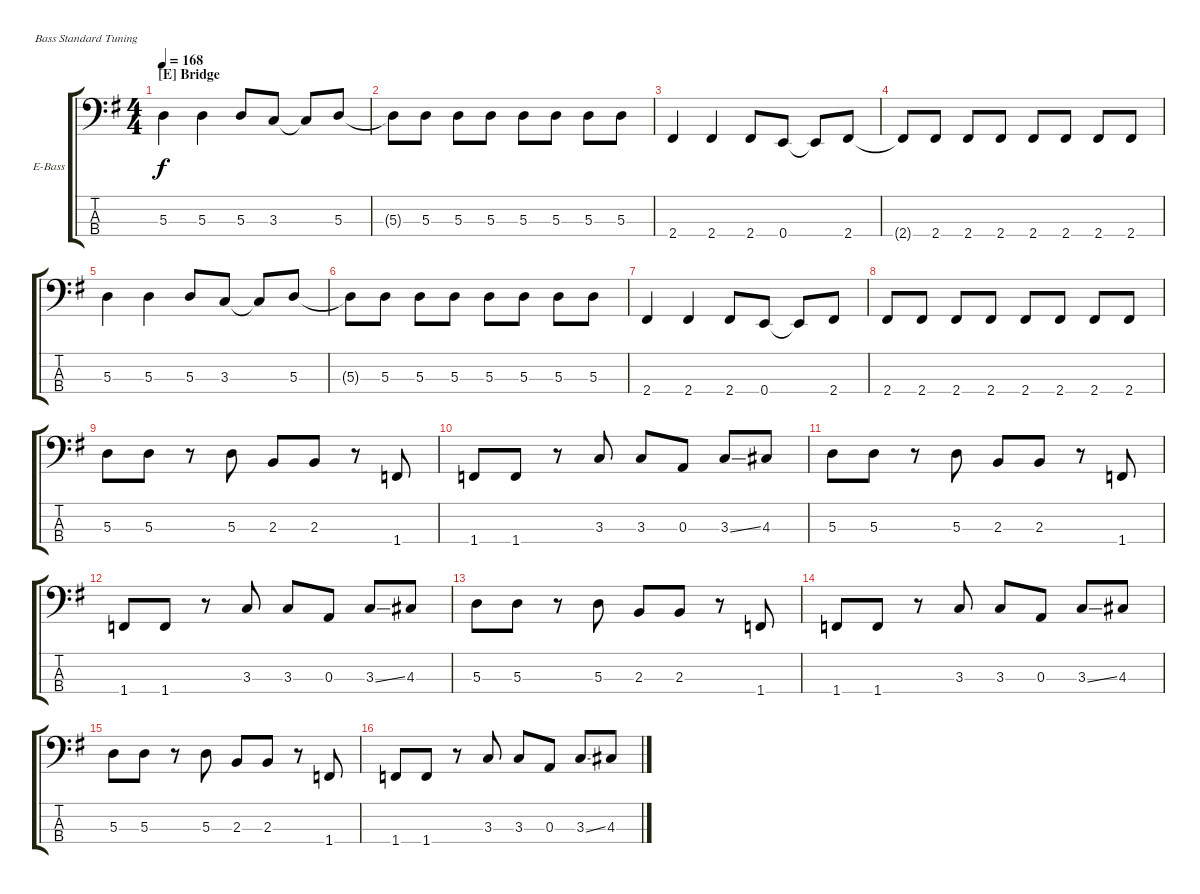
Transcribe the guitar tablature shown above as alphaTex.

\defaultSystemsLayout 4
\bracketExtendMode groupsimilarinstruments
\firstSystemTrackNameOrientation horizontal
\otherSystemsTrackNameOrientation horizontal
\track ("Electric Bass" "E-Bass") {instrument electricbassfinger}
\staff {score tabs}
\tuning (G2 D2 A1 E1)
\ts (4 4)
\section ("E" "Bridge")
\tempo 168
\clef f4
\ks g
5.3.4{dy f} 5.3.4 5.3.8 3.3.8 3.3{t}.8 5.3.8 |
5.3{t}.8 5.3.8 5.3.8 5.3.8 5.3.8 5.3.8 5.3.8 5.3.8 |
2.4.4 2.4.4 2.4.8 0.4.8 0.4{t}.8 2.4.8 |
2.4{t}.8 2.4.8 2.4.8 2.4.8 2.4.8 2.4.8 2.4.8 2.4.8 |
5.3.4 5.3.4 5.3.8 3.3.8 3.3{t}.8 5.3.8 |
5.3{t}.8 5.3.8 5.3.8 5.3.8 5.3.8 5.3.8 5.3.8 5.3.8 |
2.4.4 2.4.4 2.4.8 0.4.8 0.4{t}.8 2.4.8 |
2.4.8 2.4.8 2.4.8 2.4.8 2.4.8 2.4.8 2.4.8 2.4.8 |
5.3.8 5.3.8 r.8 5.3.8 2.3.8 2.3.8 r.8 1.4.8 |
1.4.8 1.4.8 r.8 3.3.8 3.3.8 0.3.8 3.3{ss}.8 4.3.8 |
5.3.8 5.3.8 r.8 5.3.8 2.3.8 2.3.8 r.8 1.4.8 |
1.4.8 1.4.8 r.8 3.3.8 3.3.8 0.3.8 3.3{ss}.8 4.3.8 |
5.3.8 5.3.8 r.8 5.3.8 2.3.8 2.3.8 r.8 1.4.8 |
1.4.8 1.4.8 r.8 3.3.8 3.3.8 0.3.8 3.3{ss}.8 4.3.8 |
5.3.8 5.3.8 r.8 5.3.8 2.3.8 2.3.8 r.8 1.4.8 |
1.4.8 1.4.8 r.8 3.3.8 3.3.8 0.3.8 3.3{ss}.8 4.3.8
